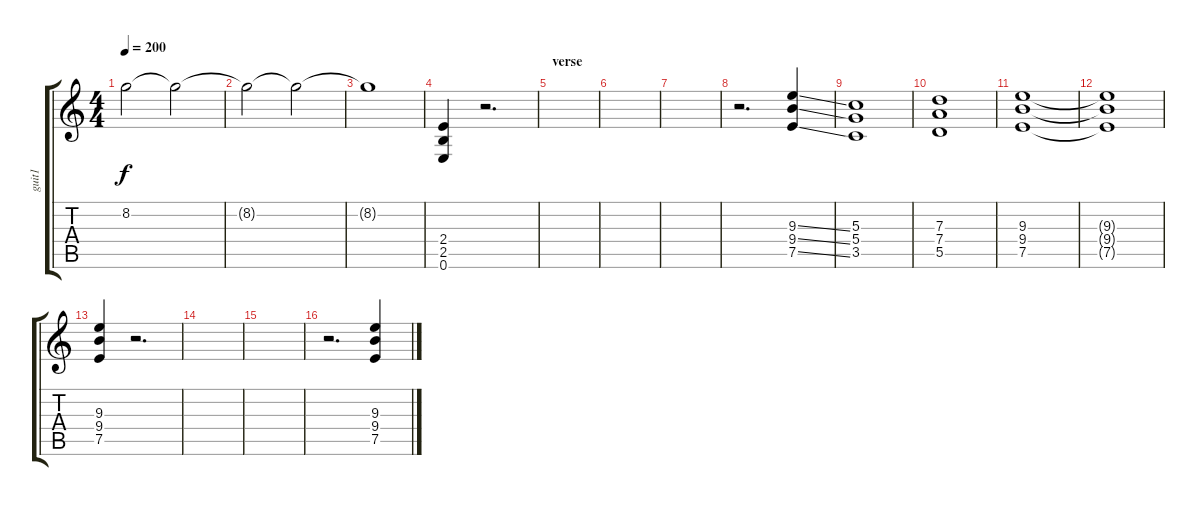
\track ("guit1" "guit1") {instrument distortionguitar}
\staff {score tabs}
\tuning (E4 B3 G3 D3 A2 E2) {hide}
\ts (4 4)
\tempo 200
\clef g2
\ks c
8.2.2{dy f} 8.2{t}.2 |
8.2{t}.2 8.2{t}.2 |
8.2{t}.1 |
(2.4 2.5 0.6).4 r.2{d} |
\section ("" "verse")
|
|
|
r.2{d} (9.3{ss} 9.4{ss} 7.5{ss}).4 |
(5.3 5.4 3.5).1 |
(7.3 7.4 5.5).1 |
(9.3 9.4 7.5).1 |
(9.3{t} 9.4{t} 7.5{t}).1 |
(9.3 9.4 7.5).4 r.2{d} |
|
|
r.2{d} (9.3{ss} 9.4{ss} 7.5{ss}).4
